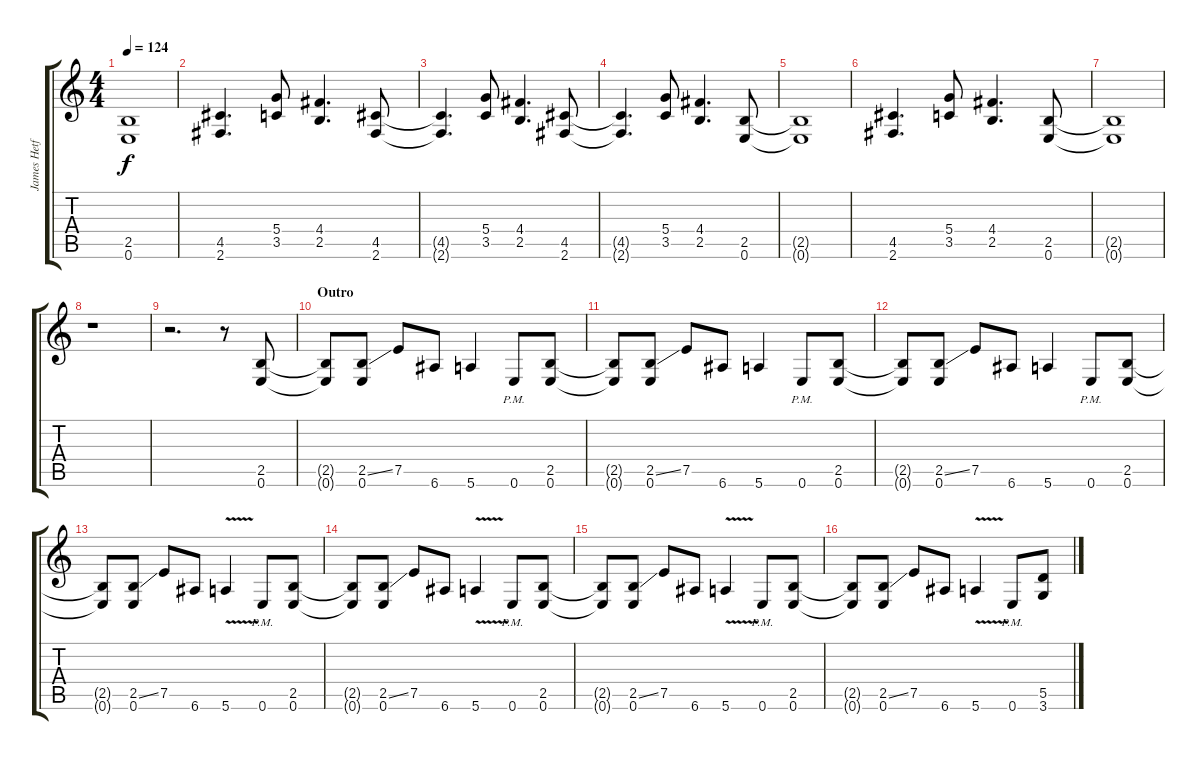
\track ("James Hetfield (Rhythm)" "James Hetf") {instrument distortionguitar}
\staff {score tabs}
\tuning (E4 B3 G3 D3 A2 E2) {hide}
\ts (4 4)
\tempo 124
\clef g2
\ks c
(2.5{t} 0.6{t}).1{dy f} |
(4.5 2.6).4{d} (5.4 3.5).8 (4.4 2.5).4{d} (4.5 2.6).8 |
(4.5{t} 2.6{t}).4{d} (5.4 3.5).8 (4.4 2.5).4{d} (4.5 2.6).8 |
(4.5{t} 2.6{t}).4{d} (5.4 3.5).8 (4.4 2.5).4{d} (2.5 0.6).8 |
(2.5{t} 0.6{t}).1 |
(4.5 2.6).4{d} (5.4 3.5).8 (4.4 2.5).4{d} (2.5 0.6).8 |
(2.5{t} 0.6{t}).1 |
r.1 |
r.2{d} r.8 (2.5 0.6).8 |
\section ("" "Outro")
(2.5{t} 0.6{t}).8 (2.5{ss} 0.6).8 7.5.8 6.6.8 5.6.4 0.6{pm}.8 (2.5 0.6).8 |
(2.5{t} 0.6{t}).8 (2.5{ss} 0.6).8 7.5.8 6.6.8 5.6.4 0.6{pm}.8 (2.5 0.6).8 |
(2.5{t} 0.6{t}).8 (2.5{ss} 0.6).8 7.5.8 6.6.8 5.6.4 0.6{pm}.8 (2.5 0.6).8 |
(2.5{t} 0.6{t}).8 (2.5{ss} 0.6).8 7.5.8 6.6.8 5.6{v}.4 0.6{pm}.8 (2.5 0.6).8 |
(2.5{t} 0.6{t}).8 (2.5{ss} 0.6).8 7.5.8 6.6.8 5.6{v}.4 0.6{pm}.8 (2.5 0.6).8 |
(2.5{t} 0.6{t}).8 (2.5{ss} 0.6).8 7.5.8 6.6.8 5.6{v}.4 0.6{pm}.8 (2.5 0.6).8 |
(2.5{t} 0.6{t}).8 (2.5{ss} 0.6).8 7.5.8 6.6.8 5.6{v}.4 0.6{pm}.8 (5.5 3.6).8
